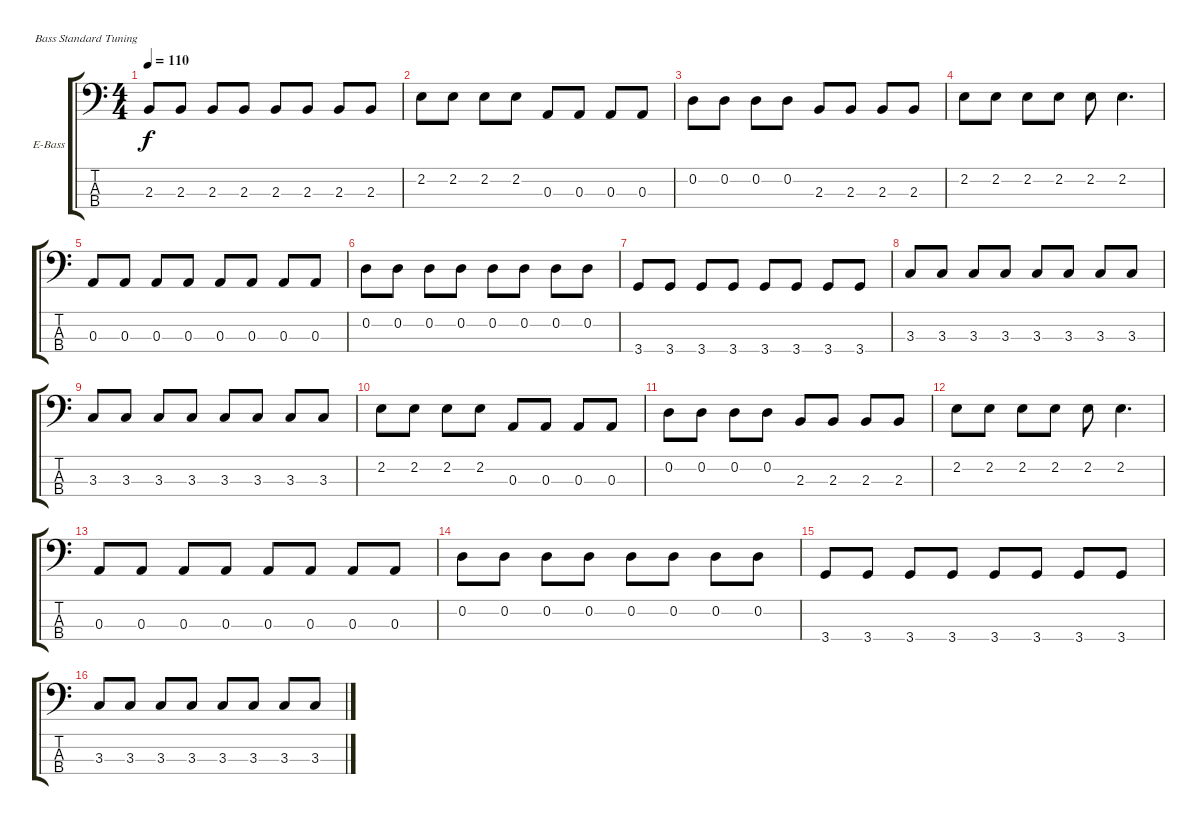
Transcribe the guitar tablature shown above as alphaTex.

\bracketExtendMode groupsimilarinstruments
\firstSystemTrackNameOrientation horizontal
\otherSystemsTrackNameOrientation horizontal
\track ("Electric Bass" "E-Bass") {instrument electricbassfinger}
\staff {score tabs}
\tuning (G2 D2 A1 E1)
\ts (4 4)
\tempo 110
\clef f4
\ks c
2.3.8{dy f} 2.3.8 2.3.8 2.3.8 2.3.8 2.3.8 2.3.8 2.3.8 |
2.2.8 2.2.8 2.2.8 2.2.8 0.3.8 0.3.8 0.3.8 0.3.8 |
0.2.8 0.2.8 0.2.8 0.2.8 2.3.8 2.3.8 2.3.8 2.3.8 |
2.2.8 2.2.8 2.2.8 2.2.8 2.2.8 2.2.4{d} |
0.3.8 0.3.8 0.3.8 0.3.8 0.3.8 0.3.8 0.3.8 0.3.8 |
0.2.8 0.2.8 0.2.8 0.2.8 0.2.8 0.2.8 0.2.8 0.2.8 |
3.4.8 3.4.8 3.4.8 3.4.8 3.4.8 3.4.8 3.4.8 3.4.8 |
3.3.8 3.3.8 3.3.8 3.3.8 3.3.8 3.3.8 3.3.8 3.3.8 |
3.3.8 3.3.8 3.3.8 3.3.8 3.3.8 3.3.8 3.3.8 3.3.8 |
2.2.8 2.2.8 2.2.8 2.2.8 0.3.8 0.3.8 0.3.8 0.3.8 |
0.2.8 0.2.8 0.2.8 0.2.8 2.3.8 2.3.8 2.3.8 2.3.8 |
2.2.8 2.2.8 2.2.8 2.2.8 2.2.8 2.2.4{d} |
0.3.8 0.3.8 0.3.8 0.3.8 0.3.8 0.3.8 0.3.8 0.3.8 |
0.2.8 0.2.8 0.2.8 0.2.8 0.2.8 0.2.8 0.2.8 0.2.8 |
3.4.8 3.4.8 3.4.8 3.4.8 3.4.8 3.4.8 3.4.8 3.4.8 |
3.3.8 3.3.8 3.3.8 3.3.8 3.3.8 3.3.8 3.3.8 3.3.8
